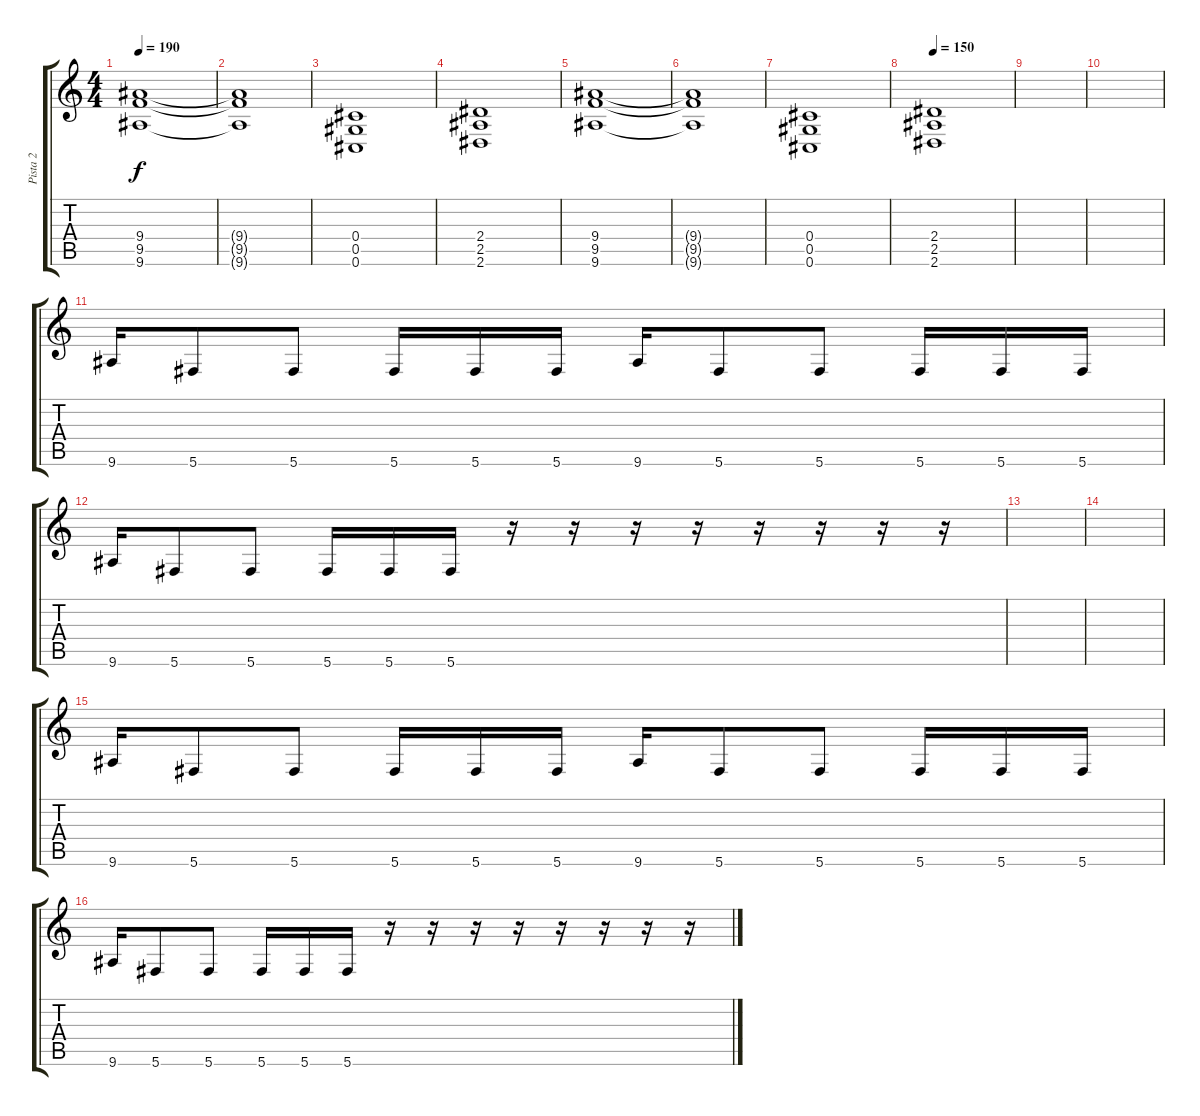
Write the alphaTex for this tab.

\track ("Pista 2" "Pista 2") {instrument distortionguitar}
\staff {score tabs}
\tuning (Eb4 Bb3 Gb3 Db3 Ab2 Db2) {hide}
\ts (4 4)
\tempo 190
\clef g2
\ks c
(9.4 9.5 9.6).1{dy f} |
(9.4{t} 9.5{t} 9.6{t}).1 |
(0.4 0.5 0.6).1 |
(2.4 2.5 2.6).1 |
(9.4 9.5 9.6).1 |
(9.4{t} 9.5{t} 9.6{t}).1 |
(0.4 0.5 0.6).1 |
\tempo 150
(2.4 2.5 2.6).1 |
|
|
9.6.16 5.6.8 5.6.8 5.6.16 5.6.16 5.6.16 9.6.16 5.6.8 5.6.8 5.6.16 5.6.16 5.6.16 |
9.6.16 5.6.8 5.6.8 5.6.16 5.6.16 5.6.16 r.16 r.16 r.16 r.16 r.16 r.16 r.16 r.16 |
|
|
9.6.16 5.6.8 5.6.8 5.6.16 5.6.16 5.6.16 9.6.16 5.6.8 5.6.8 5.6.16 5.6.16 5.6.16 |
9.6.16 5.6.8 5.6.8 5.6.16 5.6.16 5.6.16 r.16 r.16 r.16 r.16 r.16 r.16 r.16 r.16
